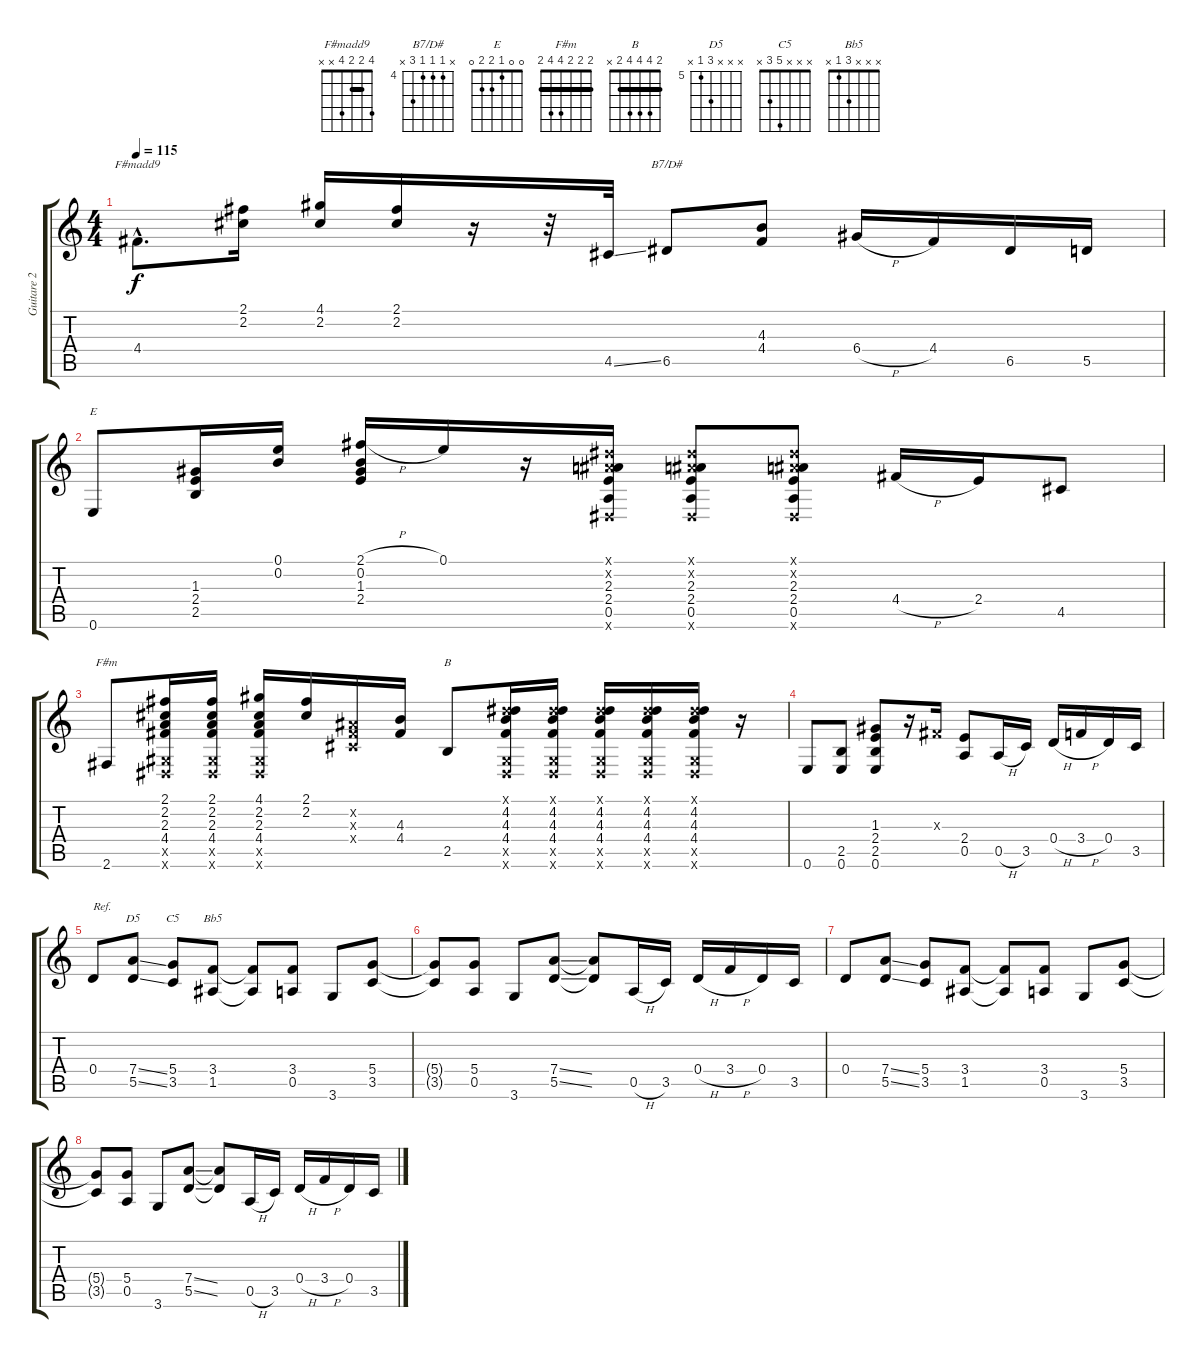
\track ("Guitare 2" "Guitare 2") {instrument overdrivenguitar}
\staff {score tabs}
\tuning (E4 B3 G3 D3 A2 E2) {hide}
\chord ("F#madd9" 4 2 2 4 x x) {barre 2}
\chord ("B7/D#" x 4 4 4 6 x) {firstfret 4}
\chord ("E" 0 0 1 2 2 0)
\chord ("F#m" 2 2 2 4 4 2) {barre 2}
\chord ("B" 2 4 4 4 2 x) {barre 2}
\chord ("D5" x x x 7 5 x) {firstfret 5}
\chord ("C5" x x x 5 3 x)
\chord ("Bb5" x x x 3 1 x)
\ts (4 4)
\tempo 115
\clef g2
\ks c
4.4{hac}.8{d ch "F#madd9" dy f} (2.1 2.2).16 (4.1 2.2).16 (2.1 2.2).16 r.16 r.32 4.5{ss}.32 6.5.8{ch "B7/D#"} (4.3 4.4).8 6.4{h}.16 4.4.16 6.5.16 5.5.16 |
0.6.8{ch "E"} (1.3 2.4 2.5).16 (0.1 0.2).16 (2.1{h} 0.2 1.3 2.4).16 0.1.16 r.16 (-1.1{x} -1.2{x} 2.3 2.4 0.5 -1.6{x}).16 (-1.1{x} -1.2{x} 2.3 2.4 0.5 -1.6{x}).8 (-1.1{x} -1.2{x} 2.3 2.4 0.5 -1.6{x}).8 4.4{h}.16 2.4.16 4.5.8 |
2.6.8{ch "F#m"} (2.1 2.2 2.3 4.4 -1.5{x} -1.6{x}).16 (2.1 2.2 2.3 4.4 -1.5{x} -1.6{x}).16 (4.1 2.2 2.3 4.4 -1.5{x} -1.6{x}).16 (2.1 2.2).16 (-1.2{x} -1.3{x} -1.4{x}).16 (4.3 4.4).16 2.5.8{ch "B"} (-1.1{x} 4.2 4.3 4.4 -1.5{x} -1.6{x}).16 (-1.1{x} 4.2 4.3 4.4 -1.5{x} -1.6{x}).16 (-1.1{x} 4.2 4.3 4.4 -1.5{x} -1.6{x}).16 (-1.1{x} 4.2 4.3 4.4 -1.5{x} -1.6{x}).16 (-1.1{x} 4.2 4.3 4.4 -1.5{x} -1.6{x}).16 r.16 |
0.6.8 (2.5 0.6).8 (1.3 2.4 2.5 0.6).8 r.16 -1.3{x}.16 (2.4 0.5).8 0.5{h}.16 3.5.16 0.4{h}.16 3.4{h}.16 0.4.16 3.5.16 |
0.4.8{txt "Ref."} (7.4{ss} 5.5{ss}).8{ch "D5"} (5.4 3.5).8{ch "C5"} (3.4 1.5).8{ch "Bb5"} (3.4{t} 1.5{t}).8 (3.4 0.5).8 3.6.8 (5.4 3.5).8 |
(5.4{t} 3.5{t}).8 (5.4 0.5).8 3.6.8 (7.4{ss} 5.5{ss}).8 (7.4{t} 5.5{t}).8 0.5{h}.16 3.5.16 0.4{h}.16 3.4{h}.16 0.4.16 3.5.16 |
0.4.8 (7.4{ss} 5.5{ss}).8 (5.4 3.5).8 (3.4 1.5).8 (3.4{t} 1.5{t}).8 (3.4 0.5).8 3.6.8 (5.4 3.5).8 |
(5.4{t} 3.5{t}).8 (5.4 0.5).8 3.6.8 (7.4{ss} 5.5{ss}).8 (7.4{t} 5.5{t}).8 0.5{h}.16 3.5.16 0.4{h}.16 3.4{h}.16 0.4.16 3.5.16
